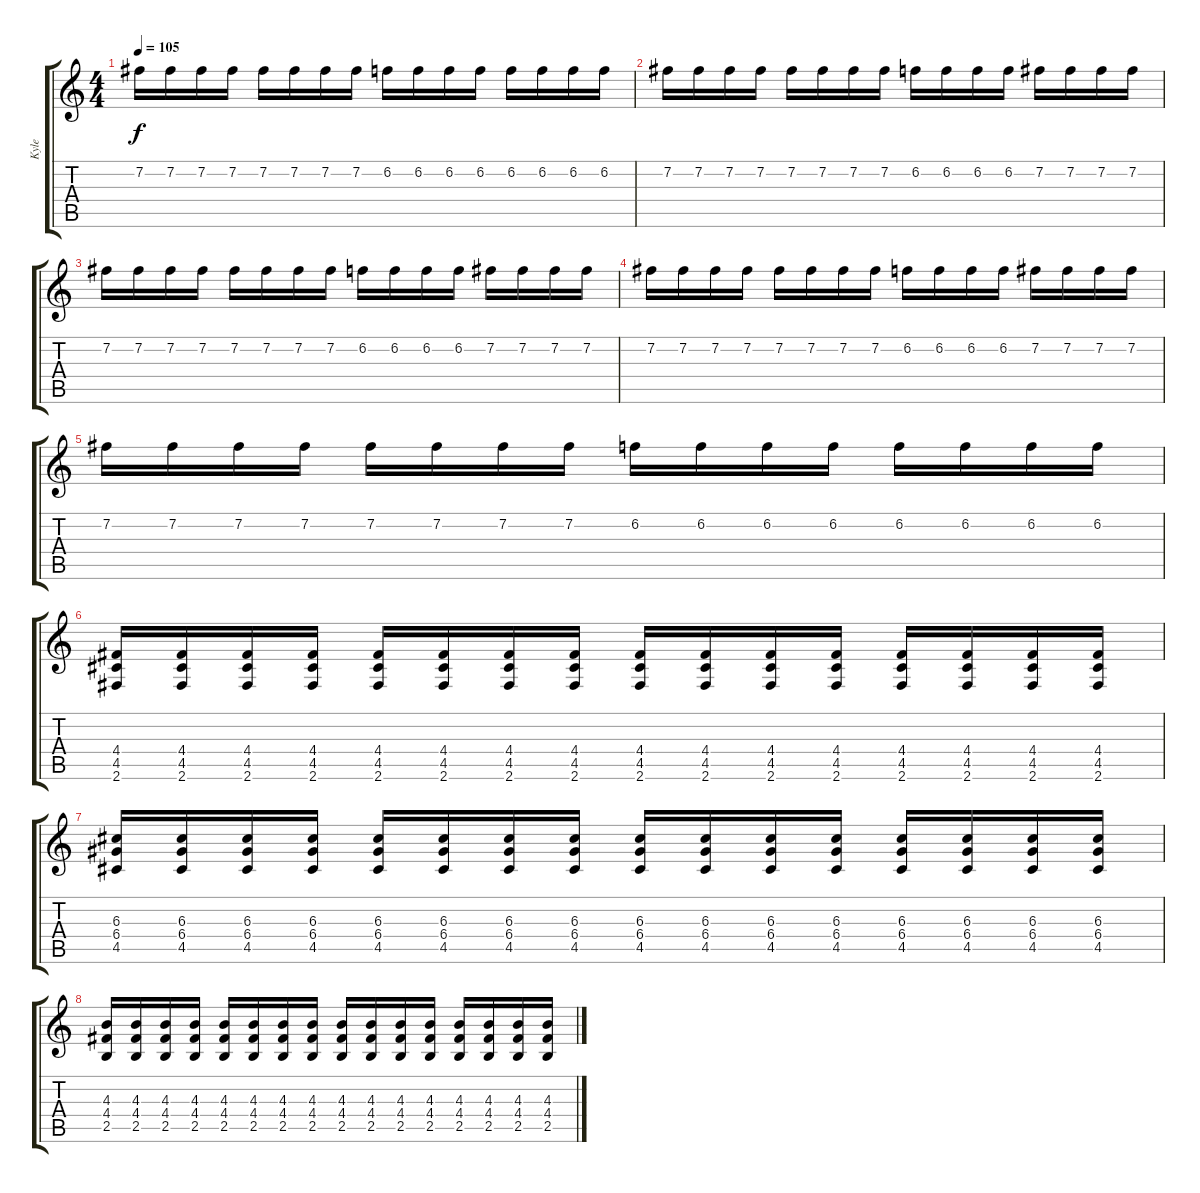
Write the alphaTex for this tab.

\track ("Kyle" "Kyle") {instrument distortionguitar}
\staff {score tabs}
\tuning (E4 B3 G3 D3 A2 E2) {hide}
\ts (4 4)
\tempo 105
\clef g2
\ks c
7.2.16{dy f} 7.2.16 7.2.16 7.2.16 7.2.16 7.2.16 7.2.16 7.2.16 6.2.16 6.2.16 6.2.16 6.2.16 6.2.16 6.2.16 6.2.16 6.2.16 |
7.2.16 7.2.16 7.2.16 7.2.16 7.2.16 7.2.16 7.2.16 7.2.16 6.2.16 6.2.16 6.2.16 6.2.16 7.2.16 7.2.16 7.2.16 7.2.16 |
7.2.16 7.2.16 7.2.16 7.2.16 7.2.16 7.2.16 7.2.16 7.2.16 6.2.16 6.2.16 6.2.16 6.2.16 7.2.16 7.2.16 7.2.16 7.2.16 |
7.2.16 7.2.16 7.2.16 7.2.16 7.2.16 7.2.16 7.2.16 7.2.16 6.2.16 6.2.16 6.2.16 6.2.16 7.2.16 7.2.16 7.2.16 7.2.16 |
7.2.16 7.2.16 7.2.16 7.2.16 7.2.16 7.2.16 7.2.16 7.2.16 6.2.16 6.2.16 6.2.16 6.2.16 6.2.16 6.2.16 6.2.16 6.2.16 |
(4.4 4.5 2.6).16 (4.4 4.5 2.6).16 (4.4 4.5 2.6).16 (4.4 4.5 2.6).16 (4.4 4.5 2.6).16 (4.4 4.5 2.6).16 (4.4 4.5 2.6).16 (4.4 4.5 2.6).16 (4.4 4.5 2.6).16 (4.4 4.5 2.6).16 (4.4 4.5 2.6).16 (4.4 4.5 2.6).16 (4.4 4.5 2.6).16 (4.4 4.5 2.6).16 (4.4 4.5 2.6).16 (4.4 4.5 2.6).16 |
(6.3 6.4 4.5).16 (6.3 6.4 4.5).16 (6.3 6.4 4.5).16 (6.3 6.4 4.5).16 (6.3 6.4 4.5).16 (6.3 6.4 4.5).16 (6.3 6.4 4.5).16 (6.3 6.4 4.5).16 (6.3 6.4 4.5).16 (6.3 6.4 4.5).16 (6.3 6.4 4.5).16 (6.3 6.4 4.5).16 (6.3 6.4 4.5).16 (6.3 6.4 4.5).16 (6.3 6.4 4.5).16 (6.3 6.4 4.5).16 |
(4.3 4.4 2.5).16 (4.3 4.4 2.5).16 (4.3 4.4 2.5).16 (4.3 4.4 2.5).16 (4.3 4.4 2.5).16 (4.3 4.4 2.5).16 (4.3 4.4 2.5).16 (4.3 4.4 2.5).16 (4.3 4.4 2.5).16 (4.3 4.4 2.5).16 (4.3 4.4 2.5).16 (4.3 4.4 2.5).16 (4.3 4.4 2.5).16 (4.3 4.4 2.5).16 (4.3 4.4 2.5).16 (4.3 4.4 2.5).16
